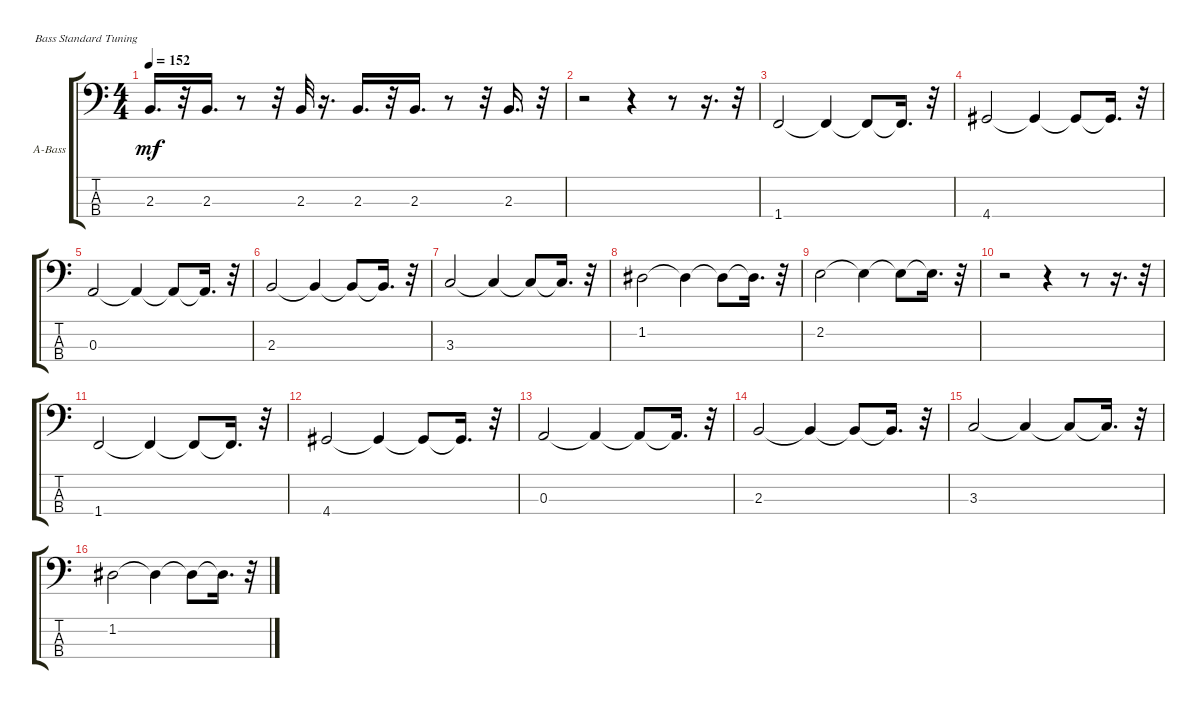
\bracketExtendMode groupsimilarinstruments
\firstSystemTrackNameOrientation horizontal
\otherSystemsTrackNameOrientation horizontal
\track ("" "A-Bass") {instrument acousticbass}
\staff {score tabs}
\tuning (G2 D2 A1 E1)
\ts (4 4)
\tempo 152
\clef f4
\ks c
2.3.16{d dy mf} r.32 2.3.16{d} r.8 r.32 2.3.32 r.16{d} 2.3.16{d} r.32 2.3.16{d} r.8 r.32 2.3.16{d} r.32 |
r.2 r.4 r.8 r.16{d} r.32 |
1.4.2 1.4{t}.4 1.4{t}.8 1.4{t}.16{d} r.32 |
4.4.2 4.4{t}.4 4.4{t}.8 4.4{t}.16{d} r.32 |
0.3.2 0.3{t}.4 0.3{t}.8 0.3{t}.16{d} r.32 |
2.3.2 2.3{t}.4 2.3{t}.8 2.3{t}.16{d} r.32 |
3.3.2 3.3{t}.4 3.3{t}.8 3.3{t}.16{d} r.32 |
1.2.2 1.2{t}.4 1.2{t}.8 1.2{t}.16{d} r.32 |
2.2.2 2.2{t}.4 2.2{t}.8 2.2{t}.16{d} r.32 |
r.2 r.4 r.8 r.16{d} r.32 |
1.4.2 1.4{t}.4 1.4{t}.8 1.4{t}.16{d} r.32 |
4.4.2 4.4{t}.4 4.4{t}.8 4.4{t}.16{d} r.32 |
0.3.2 0.3{t}.4 0.3{t}.8 0.3{t}.16{d} r.32 |
2.3.2 2.3{t}.4 2.3{t}.8 2.3{t}.16{d} r.32 |
3.3.2 3.3{t}.4 3.3{t}.8 3.3{t}.16{d} r.32 |
1.2.2 1.2{t}.4 1.2{t}.8 1.2{t}.16{d} r.32
